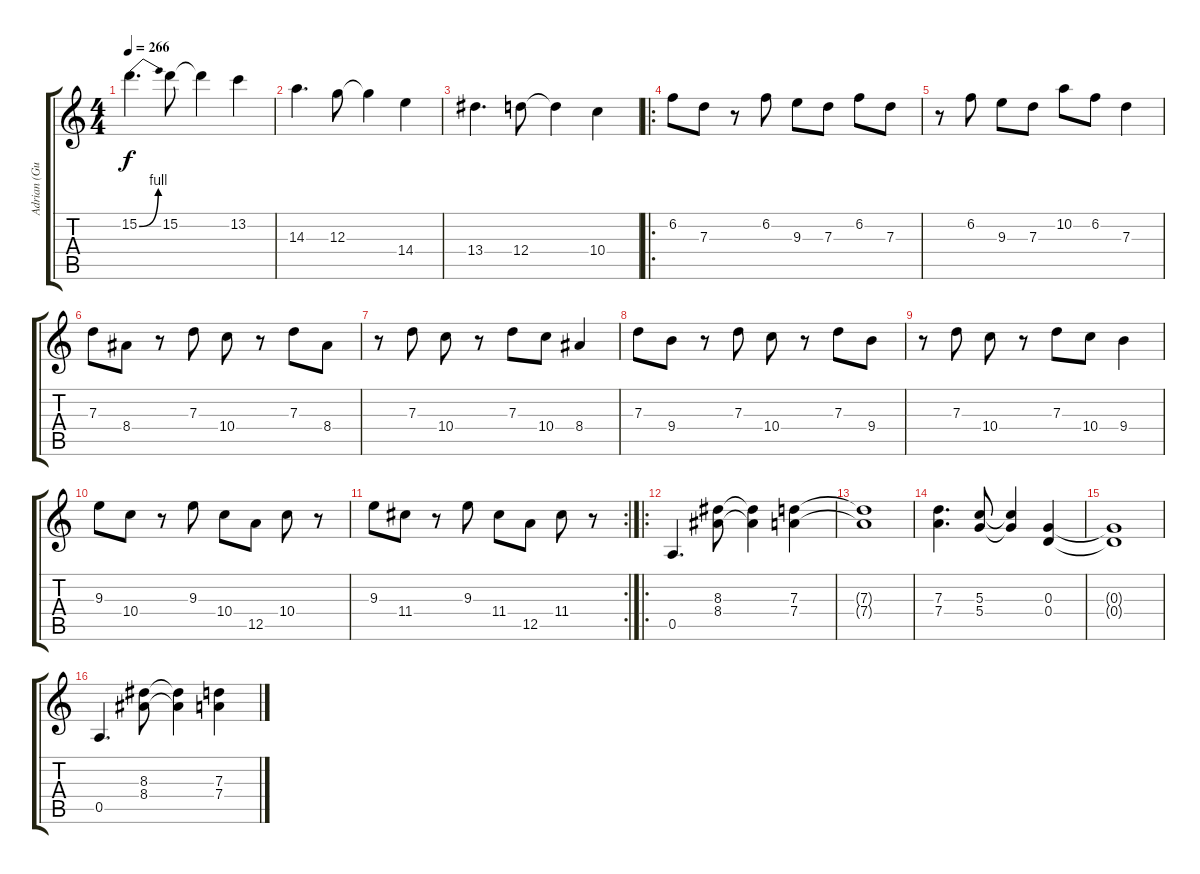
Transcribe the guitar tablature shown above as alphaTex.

\track ("Adrian (Guitar 2)" "Adrian (Gu") {instrument distortionguitar}
\staff {score tabs}
\tuning (E4 B3 G3 D3 A2 E2) {hide}
\ts (4 4)
\tempo 266
\clef g2
\ks c
15.2{be (bend 0 0 60 4)}.4{d dy f} 15.2.8 15.2{t}.4 13.2.4 |
14.3.4{d} 12.3.8 12.3{t}.4 14.4.4 |
13.4.4{d} 12.4.8 12.4{t}.4 10.4.4 |
\ro
6.2.8{volume 13} 7.3.8 r.8 6.2.8 9.3.8 7.3.8 6.2.8 7.3.8 |
r.8 6.2.8 9.3.8 7.3.8 10.2.8 6.2.8 7.3.4 |
7.3.8 8.4.8 r.8 7.3.8 10.4.8 r.8 7.3.8 8.4.8 |
r.8 7.3.8 10.4.8 r.8 7.3.8 10.4.8 8.4.4 |
7.3.8 9.4.8 r.8 7.3.8 10.4.8 r.8 7.3.8 9.4.8 |
r.8 7.3.8 10.4.8 r.8 7.3.8 10.4.8 9.4.4 |
9.3.8 10.4.8 r.8 9.3.8 10.4.8 12.5.8 10.4.8 r.8 |
\rc 2
9.3.8 11.4.8 r.8 9.3.8 11.4.8 12.5.8 11.4.8 r.8 |
\ro
0.5.4{d} (8.3 8.4).8 (8.3{t} 8.4{t}).4 (7.3 7.4).4 |
(7.3{t} 7.4{t}).1 |
(7.3 7.4).4{d} (5.3 5.4).8 (5.3{t} 5.4{t}).4 (0.3 0.4).4 |
(0.3{t} 0.4{t}).1 |
0.5.4{d} (8.3 8.4).8 (8.3{t} 8.4{t}).4 (7.3 7.4).4
